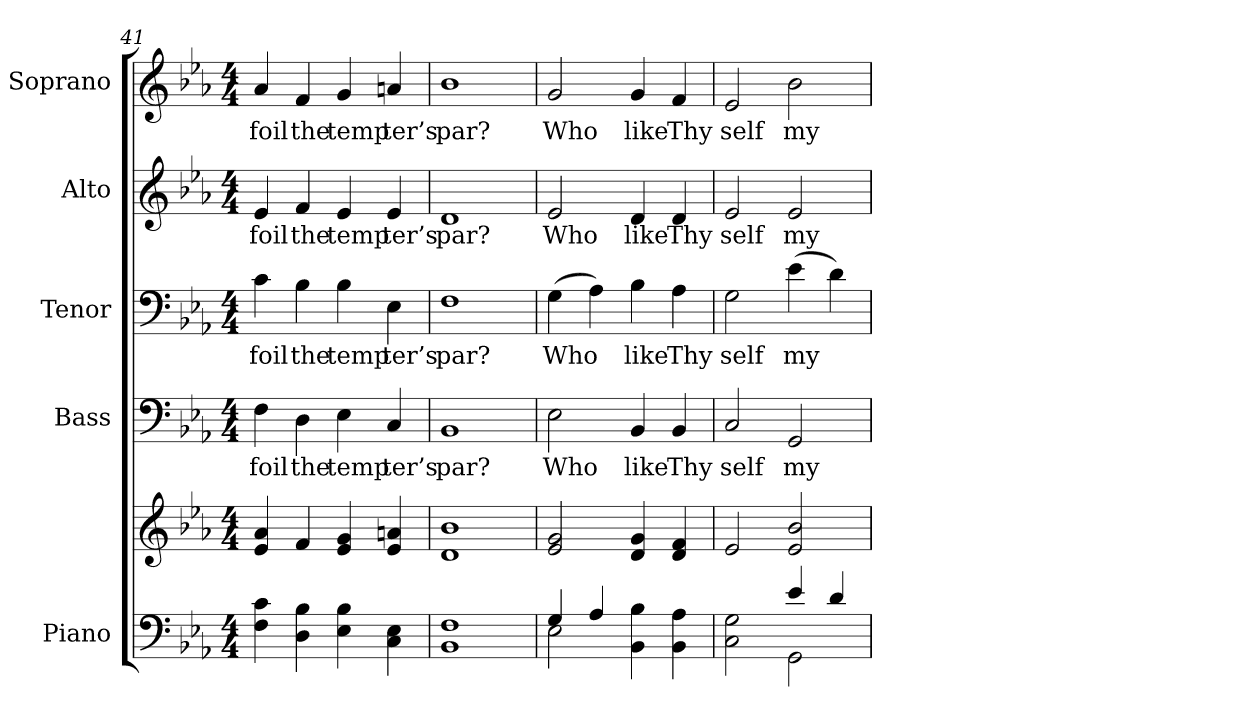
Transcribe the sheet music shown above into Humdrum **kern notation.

**kern	**kern	**kern	**text	**kern	**text	**kern	**text	**kern	**text
*part5	*part5	*part4	*part4	*part3	*part3	*part2	*part2	*part1	*part1
*staff6	*staff5	*staff4	*staff4	*staff3	*staff3	*staff2	*staff2	*staff1	*staff1
*I"Piano	*	*I"Bass	*	*I"Tenor	*	*I"Alto	*	*I"Soprano	*
*I'Pno.	*	*I'B.	*	*I'T.	*	*I'A.	*	*I'S.	*
!!LO:PB:g=z
*clefF4	*clefG2	*clefF4	*	*clefF4	*	*clefG2	*	*clefG2	*
*k[b-e-a-]	*k[b-e-a-]	*k[b-e-a-]	*	*k[b-e-a-]	*	*k[b-e-a-]	*	*k[b-e-a-]	*
*E-:	*E-:	*E-:	*	*E-:	*	*E-:	*	*E-:	*
*M4/4	*M4/4	*M4/4	*	*M4/4	*	*M4/4	*	*M4/4	*
=41	=41	=41	=41	=41	=41	=41	=41	=41	=41
!	!	!	!LO:LY:b:color=#000000	!	!	!	!	!	!
!	!	!	!	!	!LO:LY:b:color=#000000	!	!	!	!
!	!	!	!	!	!	!	!LO:LY:b:color=#000000	!	!
!	!	!	!	!	!	!	!	!	!LO:LY:b:color=#000000
4Fi\ 4ci	4e-i/ 4a-i	4Fi\	foil	4ci\	foil	4e-i/	foil	4a-i/	foil
!	!	!	!LO:LY:b:color=#000000	!	!	!	!	!	!
!	!	!	!	!	!LO:LY:b:color=#000000	!	!	!	!
!	!	!	!	!	!	!	!LO:LY:b:color=#000000	!	!
!	!	!	!	!	!	!	!	!	!LO:LY:b:color=#000000
4Di\ 4B-i	4fi/	4Di\	the	4B-i\	the	4fi/	the	4fi/	the
!	!	!	!LO:LY:b:color=#000000	!	!	!	!	!	!
!	!	!	!	!	!LO:LY:b:color=#000000	!	!	!	!
!	!	!	!	!	!	!	!LO:LY:b:color=#000000	!	!
!	!	!	!	!	!	!	!	!	!LO:LY:b:color=#000000
4E-i\ 4B-i	4e-i/ 4gi	4E-i\	temp	4B-i\	temp	4e-i/	temp	4gi/	temp
!	!	!	!LO:LY:b:color=#000000	!	!	!	!	!	!
!	!	!	!	!	!LO:LY:b:color=#000000	!	!	!	!
!	!	!	!	!	!	!	!LO:LY:b:color=#000000	!	!
!	!	!	!	!	!	!	!	!	!LO:LY:b:color=#000000
4Ci\ 4E-i	4e-i/ 4ani	4Ci/	ter’s	4E-i\	ter’s	4e-i/	ter’s	4ani/	ter’s
=42	=42	=42	=42	=42	=42	=42	=42	=42	=42
!	!	!	!LO:LY:b:color=#000000	!	!	!	!	!	!
!	!	!	!	!	!LO:LY:b:color=#000000	!	!	!	!
!	!	!	!	!	!	!	!LO:LY:b:color=#000000	!	!
!	!	!	!	!	!	!	!	!	!LO:LY:b:color=#000000
1BB-i 1Fi	1di 1b-i	1BB-i	par?	1Fi	par?	1di	par?	1b-i	par?
=43	=43	=43	=43	=43	=43	=43	=43	=43	=43
*^	*	*	*	*	*	*	*	*	*
!	!	!	!	!LO:LY:b:color=#000000	!	!	!	!	!	!
!	!	!	!	!	!	!LO:LY:b:color=#000000	!	!	!	!
!	!	!	!	!	!	!	!	!LO:LY:b:color=#000000	!	!
!	!	!	!	!	!	!	!	!	!	!LO:LY:b:color=#000000
4Gi/	2E-i\	2e-i/ 2gi	2E-i\	Who	(4Gi\	Who	2e-i/	Who	2gi/	Who
4A-i/	.	.	.	.	4A-i\)	.	.	.	.	.
!	!	!	!	!LO:LY:b:color=#000000	!	!	!	!	!	!
!	!	!	!	!	!	!LO:LY:b:color=#000000	!	!	!	!
!	!	!	!	!	!	!	!	!LO:LY:b:color=#000000	!	!
!	!	!	!	!	!	!	!	!	!	!LO:LY:b:color=#000000
4BB-i\ 4B-i	2ryy	4di/ 4gi	4BB-i/	like	4B-i\	like	4di/	like	4gi/	like
!	!	!	!	!LO:LY:b:color=#000000	!	!	!	!	!	!
!	!	!	!	!	!	!LO:LY:b:color=#000000	!	!	!	!
!	!	!	!	!	!	!	!	!LO:LY:b:color=#000000	!	!
!	!	!	!	!	!	!	!	!	!	!LO:LY:b:color=#000000
4BB-i\ 4A-i	.	4di/ 4fi	4BB-i/	Thy	4A-i\	Thy	4di/	Thy	4fi/	Thy
!!LO:PB:g=z
=44	=44	=44	=44	=44	=44	=44	=44	=44	=44	=44
!	!	!	!	!LO:LY:b:color=#000000	!	!	!	!	!	!
!	!	!	!	!	!	!LO:LY:b:color=#000000	!	!	!	!
!	!	!	!	!	!	!	!	!LO:LY:b:color=#000000	!	!
!	!	!	!	!	!	!	!	!	!	!LO:LY:b:color=#000000
2Ci\ 2Gi	2ryy	2e-i/	2Ci/	self	2Gi\	self	2e-i/	self	2e-i/	self
!	!	!	!	!LO:LY:b:color=#000000	!	!	!	!	!	!
!	!	!	!	!	!	!LO:LY:b:color=#000000	!	!	!	!
!	!	!	!	!	!	!	!	!LO:LY:b:color=#000000	!	!
!	!	!	!	!	!	!	!	!	!	!LO:LY:b:color=#000000
4e-i/	2GGi\	2e-i/ 2b-i	2GGi/	my	(4e-i\	my	2e-i/	my	2b-i\	my
4di/	.	.	.	.	4di\)	.	.	.	.	.
*v	*v	*	*	*	*	*	*	*	*	*
=	=	=	=	=	=	=	=	=	=
*-	*-	*-	*-	*-	*-	*-	*-	*-	*-
